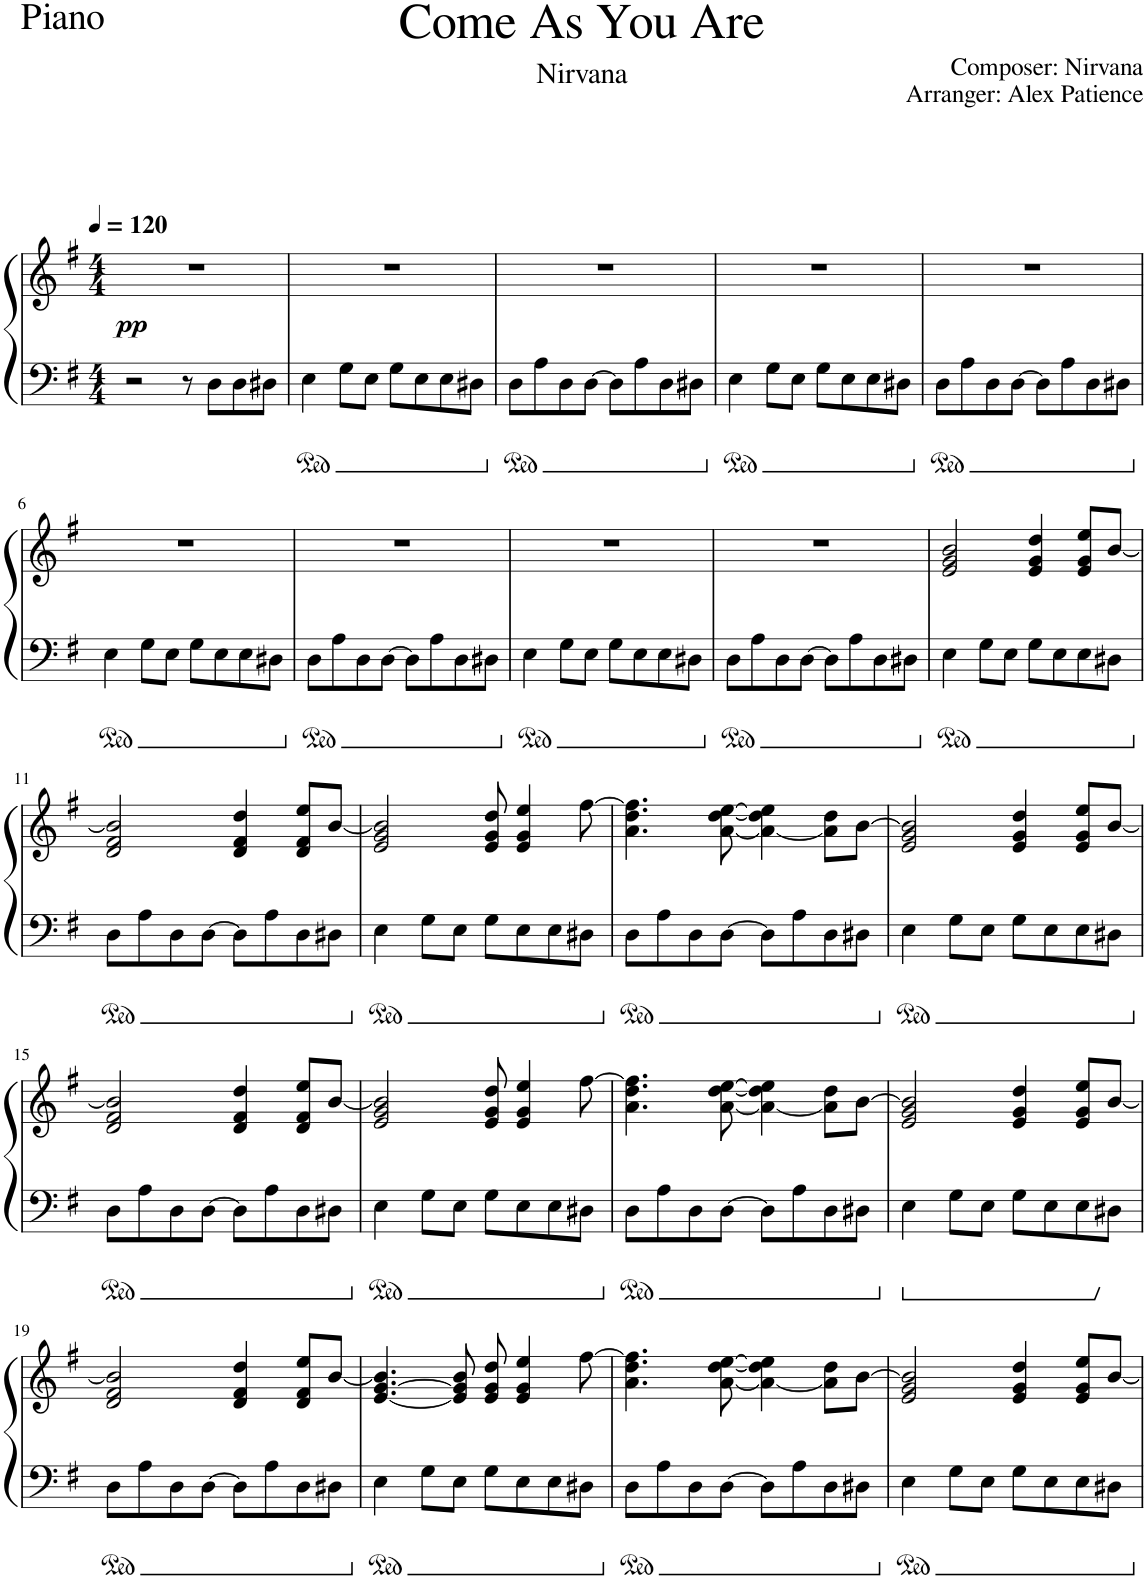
**kern	**kern	**dynam
*part1	*part1	*part1
*staff2	*staff1	*staff1/2
*I"Piano	*	*
*I'Pno.	*	*
*clefF4	*clefG2	*
*k[f#]	*k[f#]	*
*M4/4	*M4/4	*
*MM120	*MM120	*
=1	=1	=1
!	!	!LO:DY:b
2r	1r	pp
8r	.	.
8D\L	.	.
8D\	.	.
8D#X\J	.	.
=2	=2	=2
4E\	1r	.
8G\L	.	.
8E\J	.	.
8G\L	.	.
8E\	.	.
8E\	.	.
8D#X\J	.	.
=3	=3	=3
8D\L	1r	.
8A\	.	.
8D\	.	.
[8D\J	.	.
8D\L]	.	.
8A\	.	.
8D\	.	.
8D#X\J	.	.
=4	=4	=4
4E\	1r	.
8G\L	.	.
8E\J	.	.
8G\L	.	.
8E\	.	.
8E\	.	.
8D#X\J	.	.
=5	=5	=5
8D\L	1r	.
8A\	.	.
8D\	.	.
[8D\J	.	.
8D\L]	.	.
8A\	.	.
8D\	.	.
8D#X\J	.	.
!!LO:LB:g=z
=6	=6	=6
4E\	1r	.
8G\L	.	.
8E\J	.	.
8G\L	.	.
8E\	.	.
8E\	.	.
8D#X\J	.	.
=7	=7	=7
8D\L	1r	.
8A\	.	.
8D\	.	.
[8D\J	.	.
8D\L]	.	.
8A\	.	.
8D\	.	.
8D#X\J	.	.
=8	=8	=8
4E\	1r	.
8G\L	.	.
8E\J	.	.
8G\L	.	.
8E\	.	.
8E\	.	.
8D#X\J	.	.
=9	=9	=9
8D\L	1r	.
8A\	.	.
8D\	.	.
[8D\J	.	.
8D\L]	.	.
8A\	.	.
8D\	.	.
8D#X\J	.	.
=10	=10	=10
4E\	2e/ 2g/ 2b/	.
8G\L	.	.
8E\J	.	.
8G\L	4e/ 4g/ 4dd/	.
8E\	.	.
8E\	8e/ 8g/ 8ee/L	.
8D#X\J	[8b/J	.
!!LO:LB:g=z
=11	=11	=11
8D\L	2d/ 2f#/ 2b/]	.
8A\	.	.
8D\	.	.
[8D\J	.	.
8D\L]	4d/ 4f#/ 4dd/	.
8A\	.	.
8D\	8d/ 8f#/ 8ee/L	.
8D#X\J	[8b/J	.
=12	=12	=12
4E\	2e/ 2g/ 2b/]	.
8G\L	.	.
8E\J	.	.
8G\L	8e/ 8g/ 8dd/	.
8E\	4e/ 4g/ 4ee/	.
8E\	.	.
8D#X\J	[8ff#\	.
=13	=13	=13
8D\L	4.a\ 4.dd\ 4.ff#\]	.
8A\	.	.
8D\	.	.
[8D\J	[8a\ [8dd\ [8ee\	.
8D\L]	4a\_ 4dd\] 4ee\]	.
8A\	.	.
8D\	8a\] 8dd\L	.
8D#X\J	[8b\J	.
=14	=14	=14
4E\	2e/ 2g/ 2b/]	.
8G\L	.	.
8E\J	.	.
8G\L	4e/ 4g/ 4dd/	.
8E\	.	.
8E\	8e/ 8g/ 8ee/L	.
8D#X\J	[8b/J	.
!!LO:LB:g=z
=15	=15	=15
8D\L	2d/ 2f#/ 2b/]	.
8A\	.	.
8D\	.	.
[8D\J	.	.
8D\L]	4d/ 4f#/ 4dd/	.
8A\	.	.
8D\	8d/ 8f#/ 8ee/L	.
8D#X\J	[8b/J	.
=16	=16	=16
4E\	2e/ 2g/ 2b/]	.
8G\L	.	.
8E\J	.	.
8G\L	8e/ 8g/ 8dd/	.
8E\	4e/ 4g/ 4ee/	.
8E\	.	.
8D#X\J	[8ff#\	.
=17	=17	=17
8D\L	4.a\ 4.dd\ 4.ff#\]	.
8A\	.	.
8D\	.	.
[8D\J	[8a\ [8dd\ [8ee\	.
8D\L]	4a\_ 4dd\] 4ee\]	.
8A\	.	.
8D\	8a\] 8dd\L	.
8D#X\J	[8b\J	.
=18	=18	=18
4E\	2e/ 2g/ 2b/]	.
8G\L	.	.
8E\J	.	.
8G\L	4e/ 4g/ 4dd/	.
8E\	.	.
8E\	8e/ 8g/ 8ee/L	.
8D#X\J	[8b/J	.
!!LO:LB:g=z
=19	=19	=19
8D\L	2d/ 2f#/ 2b/]	.
8A\	.	.
8D\	.	.
[8D\J	.	.
8D\L]	4d/ 4f#/ 4dd/	.
8A\	.	.
8D\	8d/ 8f#/ 8ee/L	.
8D#X\J	[8b/J	.
=20	=20	=20
4E\	[4.e/ [4.g/ 4.b/]	.
8G\L	.	.
8E\J	8e/] 8g/] 8b/	.
8G\L	8e/ 8g/ 8dd/	.
8E\	4e/ 4g/ 4ee/	.
8E\	.	.
8D#X\J	[8ff#\	.
=21	=21	=21
8D\L	4.a\ 4.dd\ 4.ff#\]	.
8A\	.	.
8D\	.	.
[8D\J	[8a\ [8dd\ [8ee\	.
8D\L]	4a\_ 4dd\] 4ee\]	.
8A\	.	.
8D\	8a\] 8dd\L	.
8D#X\J	[8b\J	.
=22	=22	=22
4E\	2e/ 2g/ 2b/]	.
8G\L	.	.
8E\J	.	.
8G\L	4e/ 4g/ 4dd/	.
8E\	.	.
8E\	8e/ 8g/ 8ee/L	.
8D#X\J	[8b/J	.
=	=	=
*-	*-	*-
